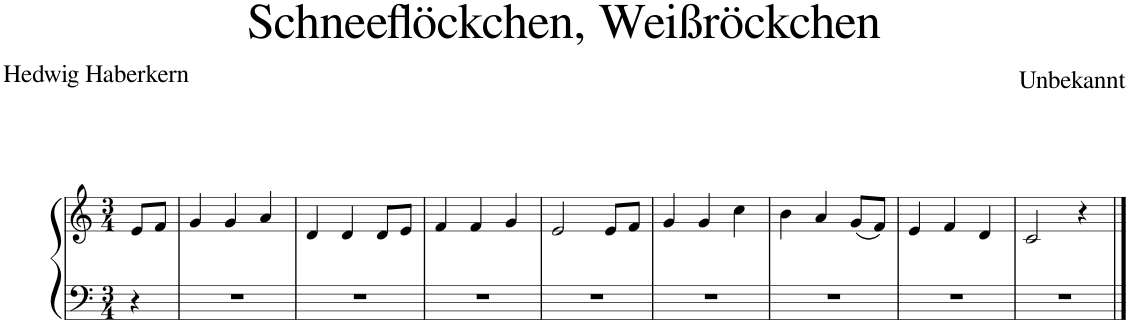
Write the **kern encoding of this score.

**kern	**kern
*part1	*part1
*staff2	*staff1
*I"Piano	*
*I'Pno	*
*clefF4	*clefG2
*k[]	*k[]
*M3/4	*M3/4
=	=
4r	8e/L
.	8f/J
=1	=1
2.r	4g/
.	4g/
.	4a/
=2	=2
2.r	4d/
.	4d/
.	8d/L
.	8e/J
=3	=3
2.r	4f/
.	4f/
.	4g/
=4	=4
2.r	2e/
.	8e/L
.	8f/J
=5	=5
2.r	4g/
.	4g/
.	4cc\
=6	=6
2.r	4b\
.	4a/
.	(8g/L
.	8f/J)
=7	=7
2.r	4e/
.	4f/
.	4d/
=8	=8
2.r	2c/
.	4r
==	==
*-	*-
